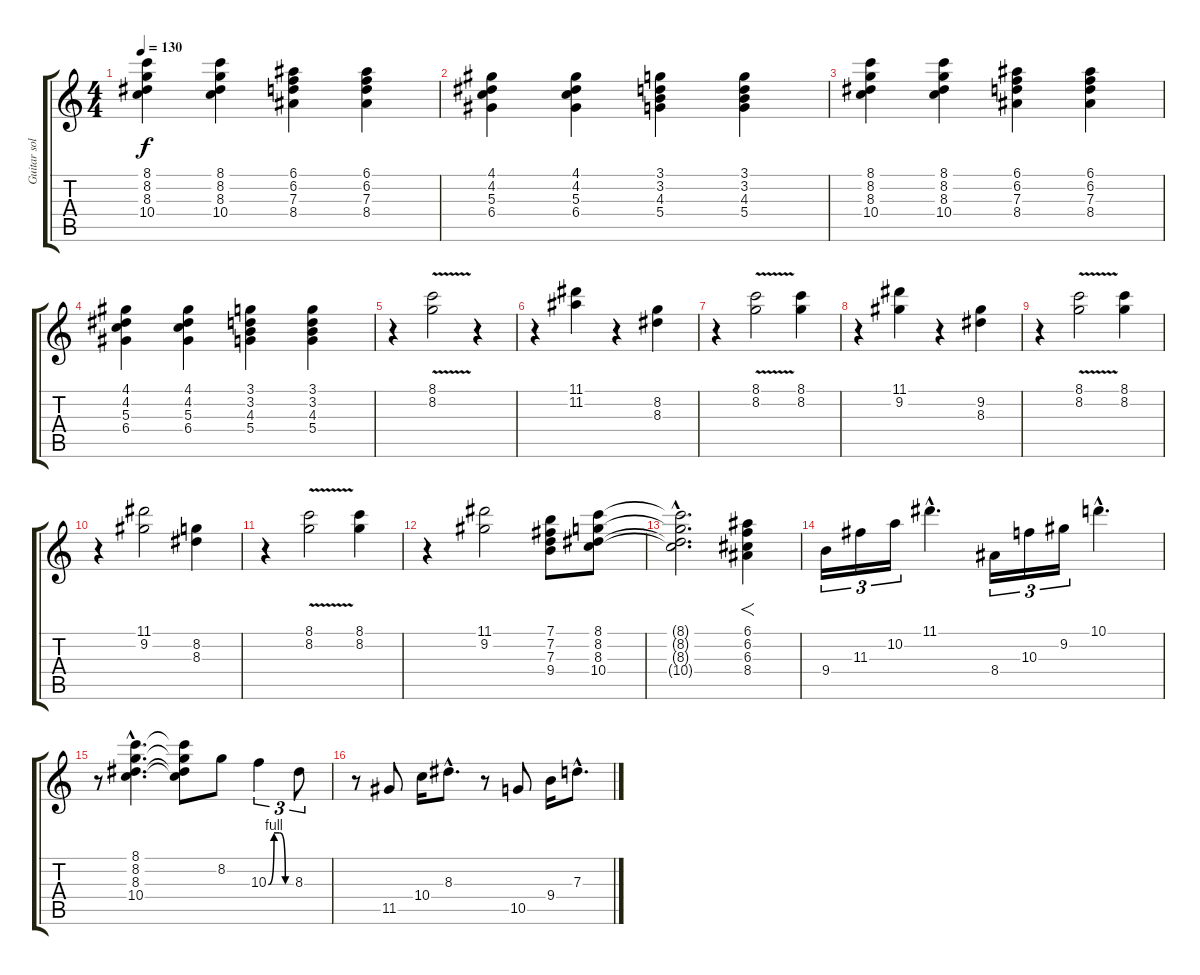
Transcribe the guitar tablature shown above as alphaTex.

\track ("Guitar solo" "Guitar sol") {instrument overdrivenguitar}
\staff {score tabs}
\tuning (E4 B3 G3 D3 A2 E2) {hide}
\ts (4 4)
\tempo 130
\clef g2
\ks c
(8.1 8.2 8.3 10.4).4{dy f} (8.1 8.2 8.3 10.4).4 (6.1 6.2 7.3 8.4).4 (6.1 6.2 7.3 8.4).4 |
(4.1 4.2 5.3 6.4).4 (4.1 4.2 5.3 6.4).4 (3.1 3.2 4.3 5.4).4 (3.1 3.2 4.3 5.4).4 |
(8.1 8.2 8.3 10.4).4 (8.1 8.2 8.3 10.4).4 (6.1 6.2 7.3 8.4).4 (6.1 6.2 7.3 8.4).4 |
(4.1 4.2 5.3 6.4).4 (4.1 4.2 5.3 6.4).4 (3.1 3.2 4.3 5.4).4 (3.1 3.2 4.3 5.4).4 |
r.4 (8.1{v} 8.2{v}).2 r.4 |
r.4 (11.1 11.2).4 r.4 (8.2 8.3).4 |
r.4 (8.1{v} 8.2{v}).2 (8.1 8.2).4 |
r.4 (11.1 9.2).4 r.4 (9.2 8.3).4 |
r.4 (8.1{v} 8.2{v}).2 (8.1 8.2).4 |
r.4 (11.1 9.2).2 (8.2 8.3).4 |
r.4 (8.1{v} 8.2{v}).2 (8.1 8.2).4 |
r.4 (11.1 9.2).2 (7.1 7.2 7.3 9.4).8 (8.1 8.2 8.3 10.4).8 |
(8.1{hac t} 8.2{hac t} 8.3{hac t} 10.4{hac t}).2{d} (6.1 6.2 6.3 8.4).4{f} |
9.4.16{tu (3 2)} 11.3.16{tu (3 2)} 10.2.16{tu (3 2)} 11.1{hac}.4{d} 8.4.16{tu (3 2)} 10.3.16{tu (3 2)} 9.2.16{tu (3 2)} 10.1{hac}.4{d} |
r.8 (8.1{hac} 8.2{hac} 8.3{hac} 10.4{hac}).4{d} (8.1{t} 8.2{t} 8.3{t} 10.4{t}).8 8.2.8 10.3{be (custom 0 0 15 4 30 4 45 0 60 0)}.4{tu (3 2)} 8.3.8{tu (3 2)} |
r.8 11.5.8 10.4.16 8.3{hac}.8{d} r.8 10.5.8 9.4.16 7.3{hac}.8{d}
